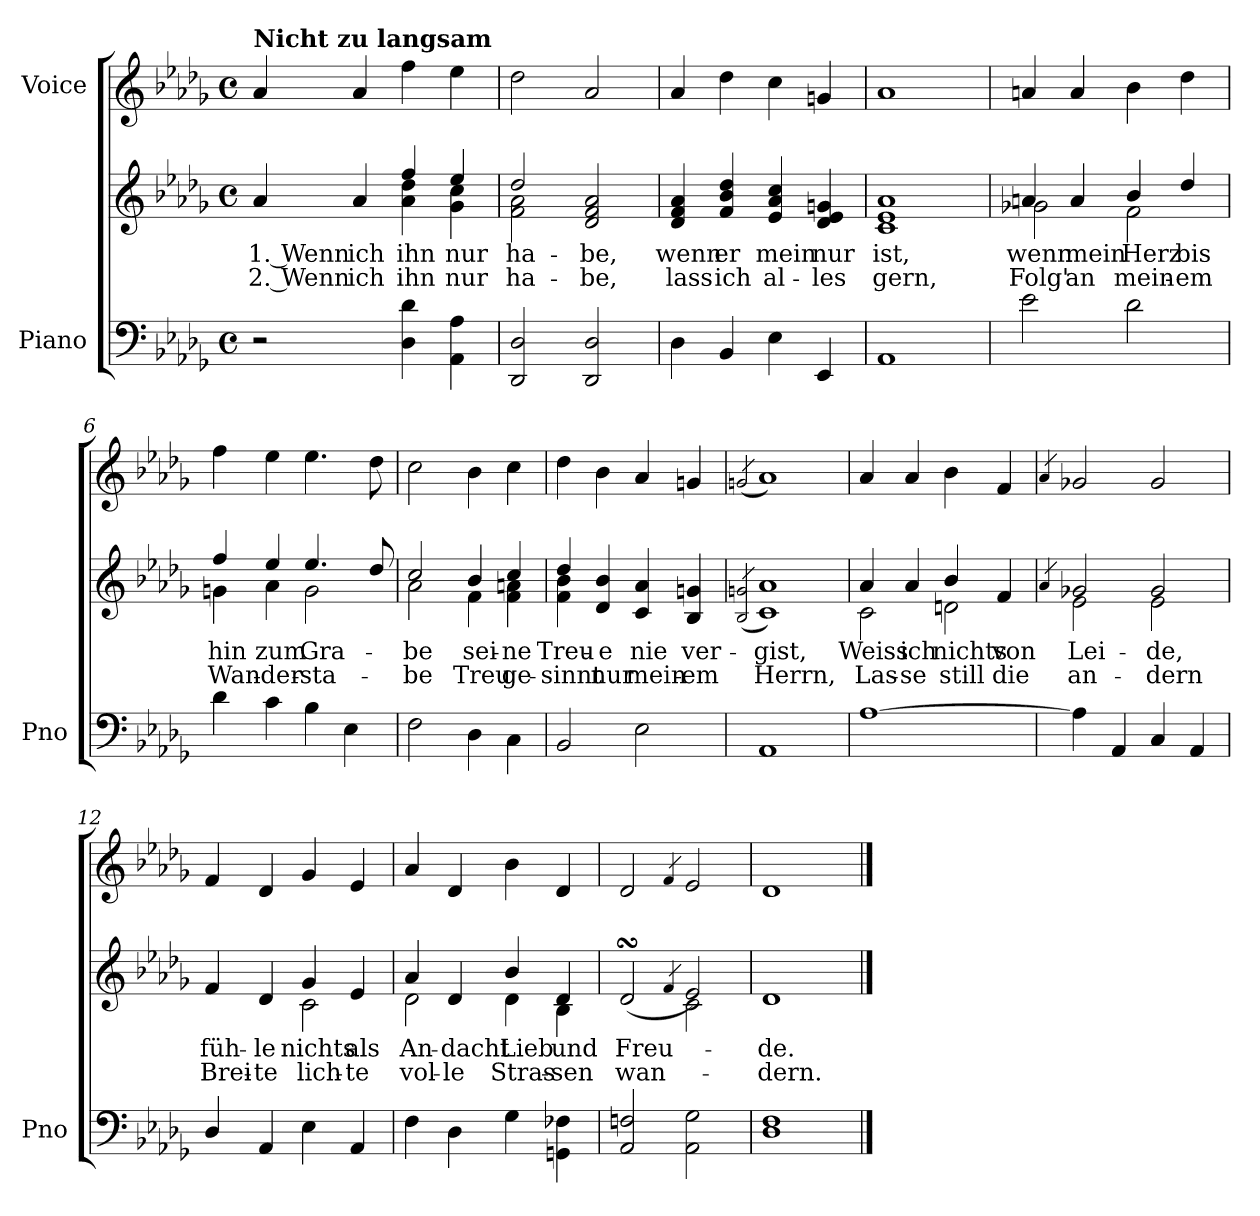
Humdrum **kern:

**kern	**kern	**text	**text	**kern
*part2	*part2	*part2	*part2	*part1
*staff3	*staff2	*staff2	*staff2	*staff1
*I"Piano	*	*	*	*I"Voice
*I'Pno	*	*	*	*
*clefF4	*clefG2	*	*	*clefG2
*k[b-e-a-d-g-]	*k[b-e-a-d-g-]	*	*	*k[b-e-a-d-g-]
*M4/4	*M4/4	*	*	*M4/4
*met(c)	*met(c)	*	*	*met(c)
=1	=1	=1	=1	=1
!	!	!	!	!LO:TX:a:B:t=Nicht zu langsam
!	!	!LO:LY:b	!LO:LY:b	!
*	*^	*	*	*
2r	4a-/	2ryy	1. Wenn	2. Wenn	4a-/
!	!	!	!LO:LY:b	!LO:LY:b	!
.	4a-/	.	ich	ich	4a-/
!	!	!	!LO:LY:b	!LO:LY:b	!
4D-\ 4d-\	4ff/	4a-\ 4dd-\	ihn	ihn	4ff\
!	!	!	!LO:LY:b	!LO:LY:b	!
4AA-\ 4A-\	4ee-/	4g-\ 4cc\	nur	nur	4ee-\
=2	=2	=2	=2	=2	=2
!	!	!	!LO:LY:b	!LO:LY:b	!
2DD-/ 2D-/	2dd-/	2f\ 2a-\	ha-	ha-	2dd-\
!	!	!	!LO:LY:b	!LO:LY:b	!
2DD-/ 2D-/	2d-/ 2f/ 2a-/	2ryy	-be,	-be,	2a-/
=3	=3	=3	=3	=3	=3
!	!	!	!LO:LY:b	!LO:LY:b	!
*	*v	*v	*	*	*
4D-\	4d-/ 4f/ 4a-/	wenn	lass	4a-/
!	!	!LO:LY:b	!LO:LY:b	!
4BB-/	4f/ 4b-/ 4dd-/	er	ich	4dd-\
!	!	!LO:LY:b	!LO:LY:b	!
4E-\	4e-/ 4a-/ 4cc/	mein	al-	4cc\
!	!	!LO:LY:b	!LO:LY:b	!
4EE-/	4d-/ 4e-/ 4gn/	nur	-les	4gn/
=4	=4	=4	=4	=4
!	!	!LO:LY:b	!LO:LY:b	!
1AA-	1c 1e- 1a-	ist,	gern,	1a-
=5	=5	=5	=5	=5
!	!	!LO:LY:b	!LO:LY:b	!
*	*^	*	*	*
2e-\	4an/	2g-X\	wenn	Folg'	4an/
!	!	!	!LO:LY:b	!LO:LY:b	!
.	4a/	.	mein	an	4a/
!	!	!	!LO:LY:b	!LO:LY:b	!
2d-\	4b-/	2f\	Herz	mein-	4b-\
!	!	!	!LO:LY:b	!LO:LY:b	!
.	4dd-/	.	bis	-em	4dd-\
!!LO:LB:g=z
=6	=6	=6	=6	=6	=6
!	!	!	!LO:LY:b	!LO:LY:b	!
4d-\	4ff/	4gn\	hin	Wan-	4ff\
!	!	!	!LO:LY:b	!LO:LY:b	!
4c\	4ee-/	4a-\	zum	-der-	4ee-\
!	!	!	!LO:LY:b	!LO:LY:b	!
4B-\	4.ee-/	2g\	Gra-	-sta-	4.ee-\
4E-\	.	.	.	.	.
.	8dd-/	.	.	.	8dd-\
=7	=7	=7	=7	=7	=7
!	!	!	!LO:LY:b	!LO:LY:b	!
2F\	2cc/	2a-\	-be	-be	2cc\
!	!	!	!LO:LY:b	!LO:LY:b	!
4D-\	4b-/	4f\	sei-	Treu	4b-\
!	!	!	!LO:LY:b	!LO:LY:b	!
4C\	4cc/	4f\ 4an\	-ne	ge-	4cc\
=8	=8	=8	=8	=8	=8
!	!	!	!LO:LY:b	!LO:LY:b	!
2BB-/	4dd-/	4f\ 4b-\	Treu-	-sinnt	4dd-\
!	!	!	!LO:LY:b	!LO:LY:b	!
.	4d-/ 4b-/	4ryy	-e	nur	4b-\
!	!	!	!LO:LY:b	!LO:LY:b	!
2E-\	4c/ 4a-/	2ryy	nie	mein-	4a-/
!	!	!	!LO:LY:b	!LO:LY:b	!
.	4B-/ 4gn/	.	ver-	-em	4gn/
*	*v	*v	*	*	*
=9	=9	=9	=9	=9
!	!	!	!	!LO:N:head=open
.	(>2qB-/ 2qgn/	.	.	(>4qgn/
!	!	!LO:LY:b	!LO:LY:b	!
1AA-	1c 1a-)	-gist,	Herrn,	1a-)
=10	=10	=10	=10	=10
!	!	!LO:LY:b	!LO:LY:b	!
*	*^	*	*	*
[1A-	4a-/	2c\	Weiss	Las-	4a-/
!	!	!	!LO:LY:b	!LO:LY:b	!
.	4a-/	.	ich	-se	4a-/
!	!	!	!LO:LY:b	!LO:LY:b	!
.	4b-/	2dn\	nichts	still	4b-\
!	!	!	!LO:LY:b	!LO:LY:b	!
.	4f/	.	von	die	4f/
!!LO:LB:g=z
=11	=11	=11	=11	=11	=11
.	4qa-/	.	.	.	4qa-/
!	!	!	!LO:LY:b	!LO:LY:b	!
4A-\]	2g-X/	2e-\	Lei-	an-	2g-X/
4AA-/	.	.	.	.	.
!	!	!	!LO:LY:b	!LO:LY:b	!
4C/	2g-/	2e-\	-de,	-dern	2g-/
4AA-/	.	.	.	.	.
=12	=12	=12	=12	=12	=12
!	!	!	!LO:LY:b	!LO:LY:b	!
4D-/	4f/	2ryy	füh-	Brei-	4f/
!	!	!	!LO:LY:b	!LO:LY:b	!
4AA-/	4d-/	.	le	-te	4d-/
!	!	!	!LO:LY:b	!LO:LY:b	!
4E-\	4g-/	2c\	nichts	lich-	4g-/
!	!	!	!LO:LY:b	!LO:LY:b	!
4AA-/	4e-/	.	als	-te	4e-/
=13	=13	=13	=13	=13	=13
!	!	!	!LO:LY:b	!LO:LY:b	!
4F\	4a-/	2d-\	An-	vol-	4a-/
!	!	!	!LO:LY:b	!LO:LY:b	!
4D-\	4d-/	.	-dacht	-le	4d-/
!	!	!	!LO:LY:b	!LO:LY:b	!
4G-\	4b-/	4d-\	Lieb	Stras-	4b-\
!	!	!	!LO:LY:b	!LO:LY:b	!
4GGn\ 4F-X\	4d-/	4B-\	und	-sen	4d-/
=14	=14	=14	=14	=14	=14
!	!	!	!LO:LY:b	!LO:LY:b	!
2AA-/ 2Fn/	(>2d-sSSs/	2ryy	Freu-	wan-	2d-/
.	4qf/	.	.	.	4qf/
2AA-\ 2G-\	2e-/)	2c\	.	.	2e-/
=15	=15	=15	=15	=15	=15
!	!	!	!LO:LY:b	!LO:LY:b	!
*	*v	*v	*	*	*
1D- 1F	1d-	-de.	-dern.	1d-
==	==	==	==	==
*-	*-	*-	*-	*-
